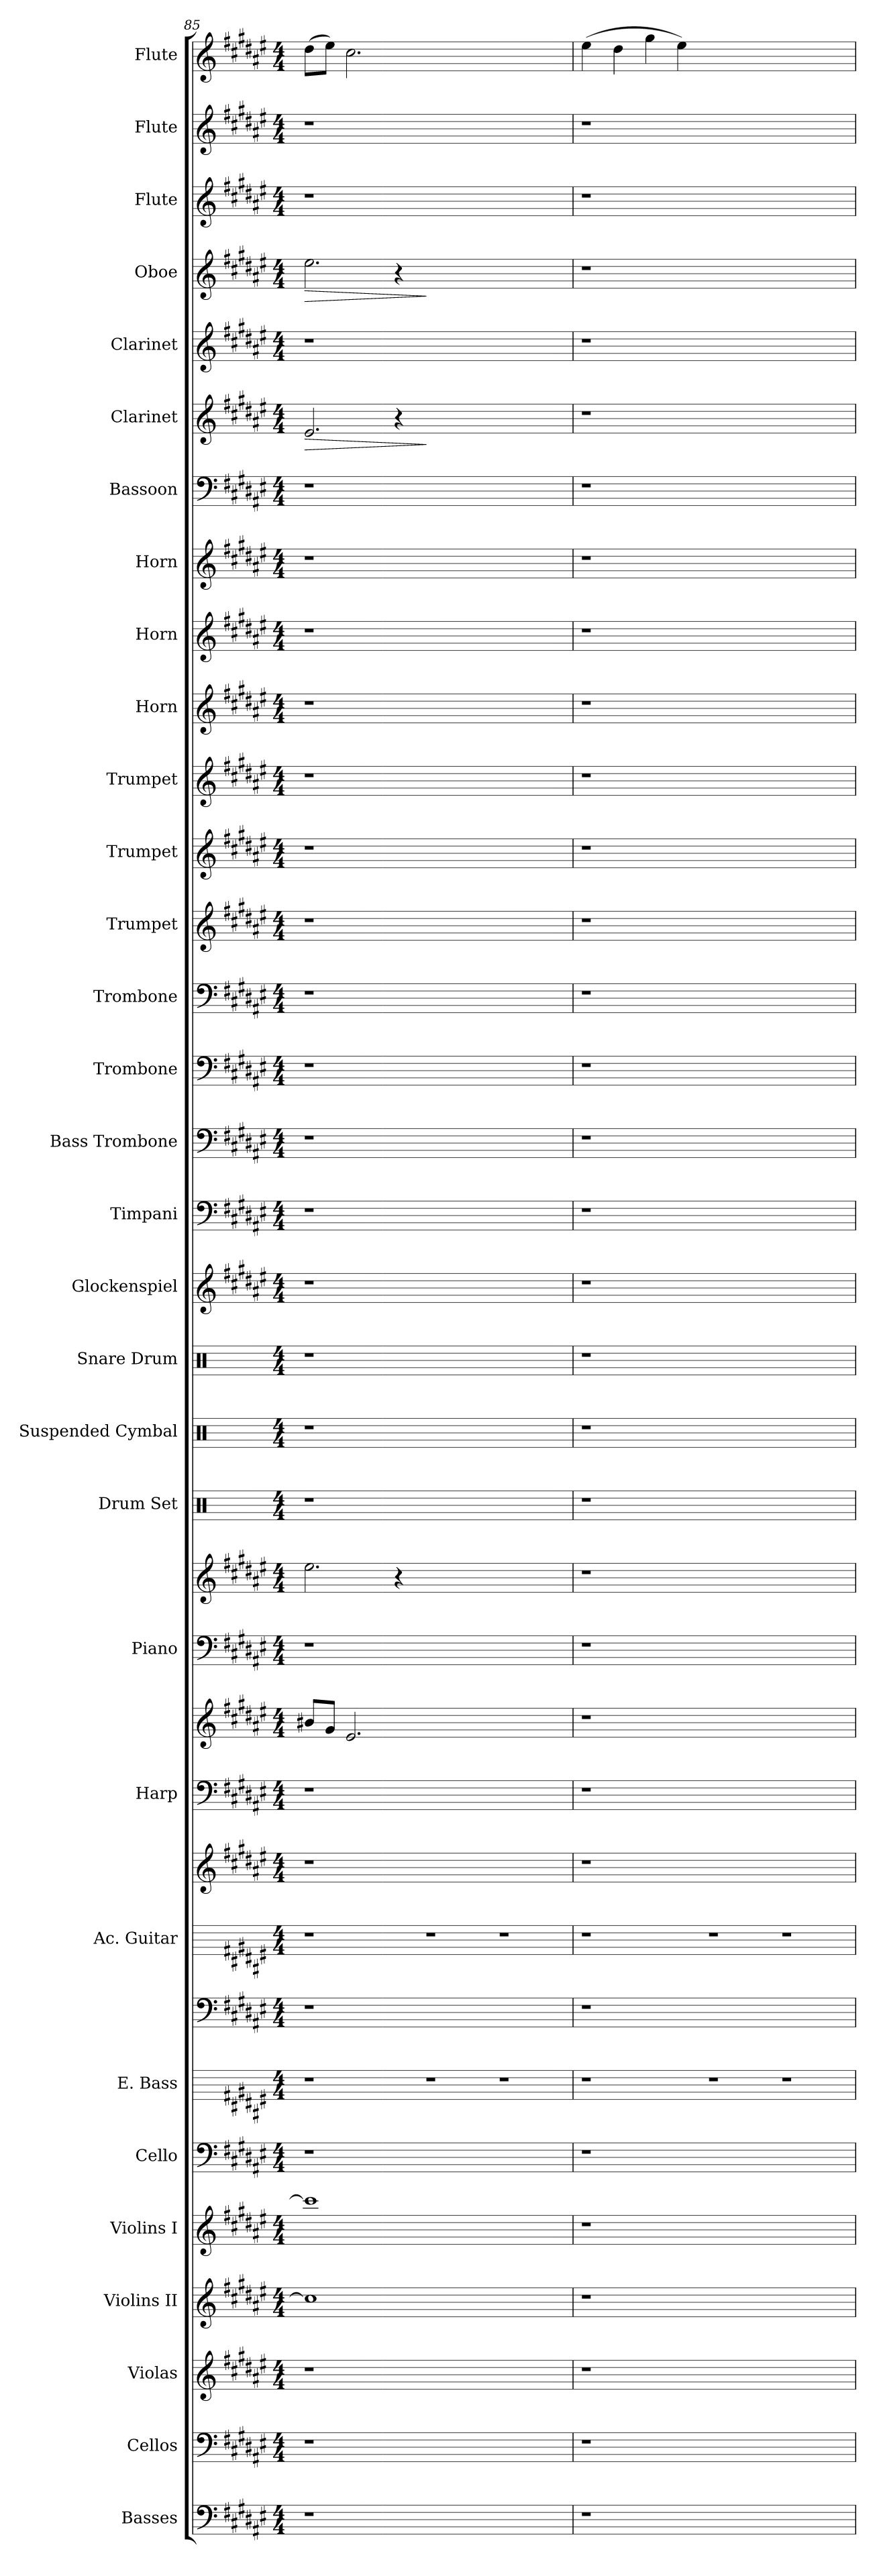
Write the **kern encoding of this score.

**kern	**kern	**kern	**kern	**kern	**kern	**kern	**kern	**kern	**kern	**kern	**kern	**kern	**kern	**kern	**kern	**kern	**kern	**kern	**kern	**kern	**kern	**kern	**kern	**kern	**kern	**kern	**kern	**kern	**kern	**dynam	**kern	**kern	**dynam	**kern	**kern	**kern
*part31	*part30	*part29	*part28	*part27	*part26	*part25	*part25	*part24	*part24	*part23	*part23	*part22	*part22	*part21	*part20	*part19	*part18	*part17	*part16	*part15	*part14	*part13	*part12	*part11	*part10	*part9	*part8	*part7	*part6	*part6	*part5	*part4	*part4	*part3	*part2	*part1
*staff35	*staff34	*staff33	*staff32	*staff31	*staff30	*staff29	*staff28	*staff27	*staff26	*staff25	*staff24	*staff23	*staff22	*staff21	*staff20	*staff19	*staff18	*staff17	*staff16	*staff15	*staff14	*staff13	*staff12	*staff11	*staff10	*staff9	*staff8	*staff7	*staff6	*staff6	*staff5	*staff4	*staff4	*staff3	*staff2	*staff1
*I"Basses	*I"Cellos	*I"Violas	*I"Violins II	*I"Violins I	*I"Cello	*I"E. Bass	*	*I"Ac. Guitar	*	*I"Harp	*	*I"Piano	*	*I"Drum Set	*I"Suspended Cymbal	*I"Snare Drum	*I"Glockenspiel	*I"Timpani	*I"Bass Trombone	*I"Trombone	*I"Trombone	*I"Trumpet	*I"Trumpet	*I"Trumpet	*I"Horn	*I"Horn	*I"Horn	*I"Bassoon	*I"Clarinet	*	*I"Clarinet	*I"Oboe	*	*I"Flute	*I"Flute	*I"Flute
*	*	*	*	*	*	*	*	*	*	*	*	*	*	*	*I'Cym	*I'Sn Dr	*	*	*	*	*	*	*	*	*	*	*	*	*	*	*	*	*	*	*	*
*clefF4	*clefF4	*clefG2	*clefG2	*clefG2	*clefF4	*	*clefF4	*	*clefG2	*clefF4	*clefG2	*clefF4	*clefG2	*clefX	*clefX	*clefX	*clefG2	*clefF4	*clefF4	*clefF4	*clefF4	*clefG2	*clefG2	*clefG2	*clefG2	*clefG2	*clefG2	*clefF4	*clefG2	*	*clefG2	*clefG2	*	*clefG2	*clefG2	*clefG2
*ITrd7c12	*	*	*	*	*	*ITrd7c12	*ITrd7c12	*ITrd7c12	*ITrd7c12	*	*	*	*	*	*	*	*ITrd-14c-24	*	*	*	*	*	*	*	*	*	*	*	*	*	*	*	*	*ITrd-7c-12	*	*
*k[f#c#g#d#a#e#]	*k[f#c#g#d#a#e#]	*k[f#c#g#d#a#e#]	*k[f#c#g#d#a#e#]	*k[f#c#g#d#a#e#]	*k[f#c#g#d#a#e#]	*k[f#c#g#d#a#e#]	*k[f#c#g#d#a#e#]	*k[f#c#g#d#a#e#]	*k[f#c#g#d#a#e#]	*k[f#c#g#d#a#e#]	*k[f#c#g#d#a#e#]	*k[f#c#g#d#a#e#]	*k[f#c#g#d#a#e#]	*	*	*	*k[f#c#g#d#a#e#]	*k[f#c#g#d#a#e#]	*k[f#c#g#d#a#e#]	*k[f#c#g#d#a#e#]	*k[f#c#g#d#a#e#]	*k[f#c#g#d#a#e#]	*k[f#c#g#d#a#e#]	*k[f#c#g#d#a#e#]	*k[f#c#g#d#a#e#]	*k[f#c#g#d#a#e#]	*k[f#c#g#d#a#e#]	*k[f#c#g#d#a#e#]	*k[f#c#g#d#a#e#]	*	*k[f#c#g#d#a#e#]	*k[f#c#g#d#a#e#]	*	*k[f#c#g#d#a#e#]	*k[f#c#g#d#a#e#]	*k[f#c#g#d#a#e#]
*F#:	*F#:	*F#:	*F#:	*F#:	*F#:	*F#:	*F#:	*F#:	*F#:	*F#:	*F#:	*F#:	*F#:	*	*	*	*F#:	*F#:	*F#:	*F#:	*F#:	*F#:	*F#:	*F#:	*F#:	*F#:	*F#:	*F#:	*F#:	*	*F#:	*F#:	*	*F#:	*F#:	*F#:
*M4/4	*M4/4	*M4/4	*M4/4	*M4/4	*M4/4	*M4/4	*M4/4	*M4/4	*M4/4	*M4/4	*M4/4	*M4/4	*M4/4	*M4/4	*M4/4	*M4/4	*M4/4	*M4/4	*M4/4	*M4/4	*M4/4	*M4/4	*M4/4	*M4/4	*M4/4	*M4/4	*M4/4	*M4/4	*M4/4	*	*M4/4	*M4/4	*	*M4/4	*M4/4	*M4/4
=85	=85	=85	=85	=85	=85	=85	=85	=85	=85	=85	=85	=85	=85	=85	=85	=85	=85	=85	=85	=85	=85	=85	=85	=85	=85	=85	=85	=85	=85	=85	=85	=85	=85	=85	=85	=85
!	!	!	!	!	!	!	!	!	!	!	!	!	!	!	!	!	!	!	!	!	!	!	!	!	!	!	!	!	!	!LO:HP:b	!	!	!LO:HP:b	!	!	!
1r	1r	1r	1cc#]	1ccc#]	1r	1r	1r	1r	1r	1r	8b#XL	1r	2.ee#	1r	1r	1r	1r	1r	1r	1r	1r	1r	1r	1r	1r	1r	1r	1r	2.e#	>	1r	2.ee#	>	1r	1r	(8dd#L
.	.	.	.	.	.	.	.	.	.	.	8g#J	.	.	.	.	.	.	.	.	.	.	.	.	.	.	.	.	.	.	.	.	.	.	.	.	8ee#J)
.	.	.	.	.	.	.	.	.	.	.	2.e#	.	.	.	.	.	.	.	.	.	.	.	.	.	.	.	.	.	.	.	.	.	.	.	.	2.cc#
.	.	.	.	.	.	.	.	.	.	.	.	.	4r	.	.	.	.	.	.	.	.	.	.	.	.	.	.	.	4r	.	.	4r	.	.	.	.
0ryy	0ryy	0ryy	0ryy	0ryy	0ryy	1r	0ryy	1r	0ryy	0ryy	0ryy	0ryy	0ryy	0ryy	0ryy	0ryy	0ryy	0ryy	0ryy	0ryy	0ryy	0ryy	0ryy	0ryy	0ryy	0ryy	0ryy	0ryy	0ryy	]	0ryy	0ryy	]	0ryy	0ryy	0ryy
.	.	.	.	.	.	1r	.	1r	.	.	.	.	.	.	.	.	.	.	.	.	.	.	.	.	.	.	.	.	.	.	.	.	.	.	.	.
=86	=86	=86	=86	=86	=86	=86	=86	=86	=86	=86	=86	=86	=86	=86	=86	=86	=86	=86	=86	=86	=86	=86	=86	=86	=86	=86	=86	=86	=86	=86	=86	=86	=86	=86	=86	=86
1r	1r	1r	1r	1r	1r	1r	1r	1r	1r	1r	1r	1r	1r	1r	1r	1r	1r	1r	1r	1r	1r	1r	1r	1r	1r	1r	1r	1r	1r	.	1r	1r	.	1r	1r	(4ee#
.	.	.	.	.	.	.	.	.	.	.	.	.	.	.	.	.	.	.	.	.	.	.	.	.	.	.	.	.	.	.	.	.	.	.	.	4dd#
.	.	.	.	.	.	.	.	.	.	.	.	.	.	.	.	.	.	.	.	.	.	.	.	.	.	.	.	.	.	.	.	.	.	.	.	4gg#
.	.	.	.	.	.	.	.	.	.	.	.	.	.	.	.	.	.	.	.	.	.	.	.	.	.	.	.	.	.	.	.	.	.	.	.	4ee#)
0ryy	0ryy	0ryy	0ryy	0ryy	0ryy	1r	0ryy	1r	0ryy	0ryy	0ryy	0ryy	0ryy	0ryy	0ryy	0ryy	0ryy	0ryy	0ryy	0ryy	0ryy	0ryy	0ryy	0ryy	0ryy	0ryy	0ryy	0ryy	0ryy	.	0ryy	0ryy	.	0ryy	0ryy	0ryy
.	.	.	.	.	.	1r	.	1r	.	.	.	.	.	.	.	.	.	.	.	.	.	.	.	.	.	.	.	.	.	.	.	.	.	.	.	.
=	=	=	=	=	=	=	=	=	=	=	=	=	=	=	=	=	=	=	=	=	=	=	=	=	=	=	=	=	=	=	=	=	=	=	=	=
*-	*-	*-	*-	*-	*-	*-	*-	*-	*-	*-	*-	*-	*-	*-	*-	*-	*-	*-	*-	*-	*-	*-	*-	*-	*-	*-	*-	*-	*-	*-	*-	*-	*-	*-	*-	*-
